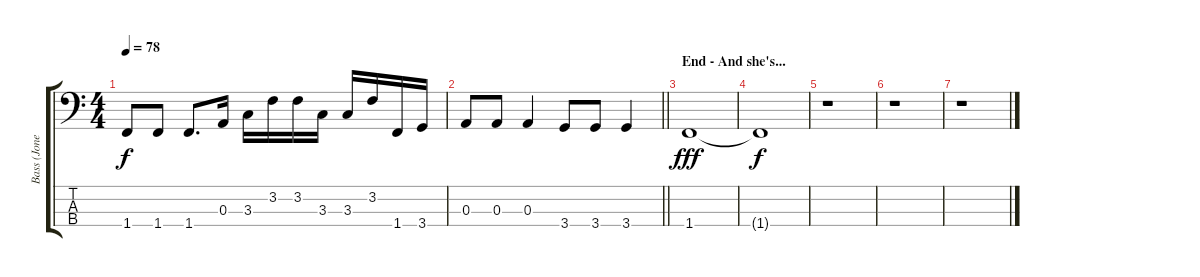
\track ("Bass (Jones)" "Bass (Jone") {instrument electricbassfinger}
\staff {score tabs}
\tuning (G2 D2 A1 E1) {hide}
\ts (4 4)
\tempo 78
\clef f4
\ks c
1.4.8{dy f} 1.4.8 1.4.8{d} 0.3.16 3.3.16 3.2.16 3.2.16 3.3.16 3.3.16 3.2.16 1.4.16 3.4.16 |
\barLineRight lightlight
0.3.8 0.3.8 0.3.4 3.4.8 3.4.8 3.4.4 |
\section ("" "End - And she's...")
1.4.1{dy fff} |
1.4{t}.1{dy f} |
r.1 |
r.1 |
r.1
